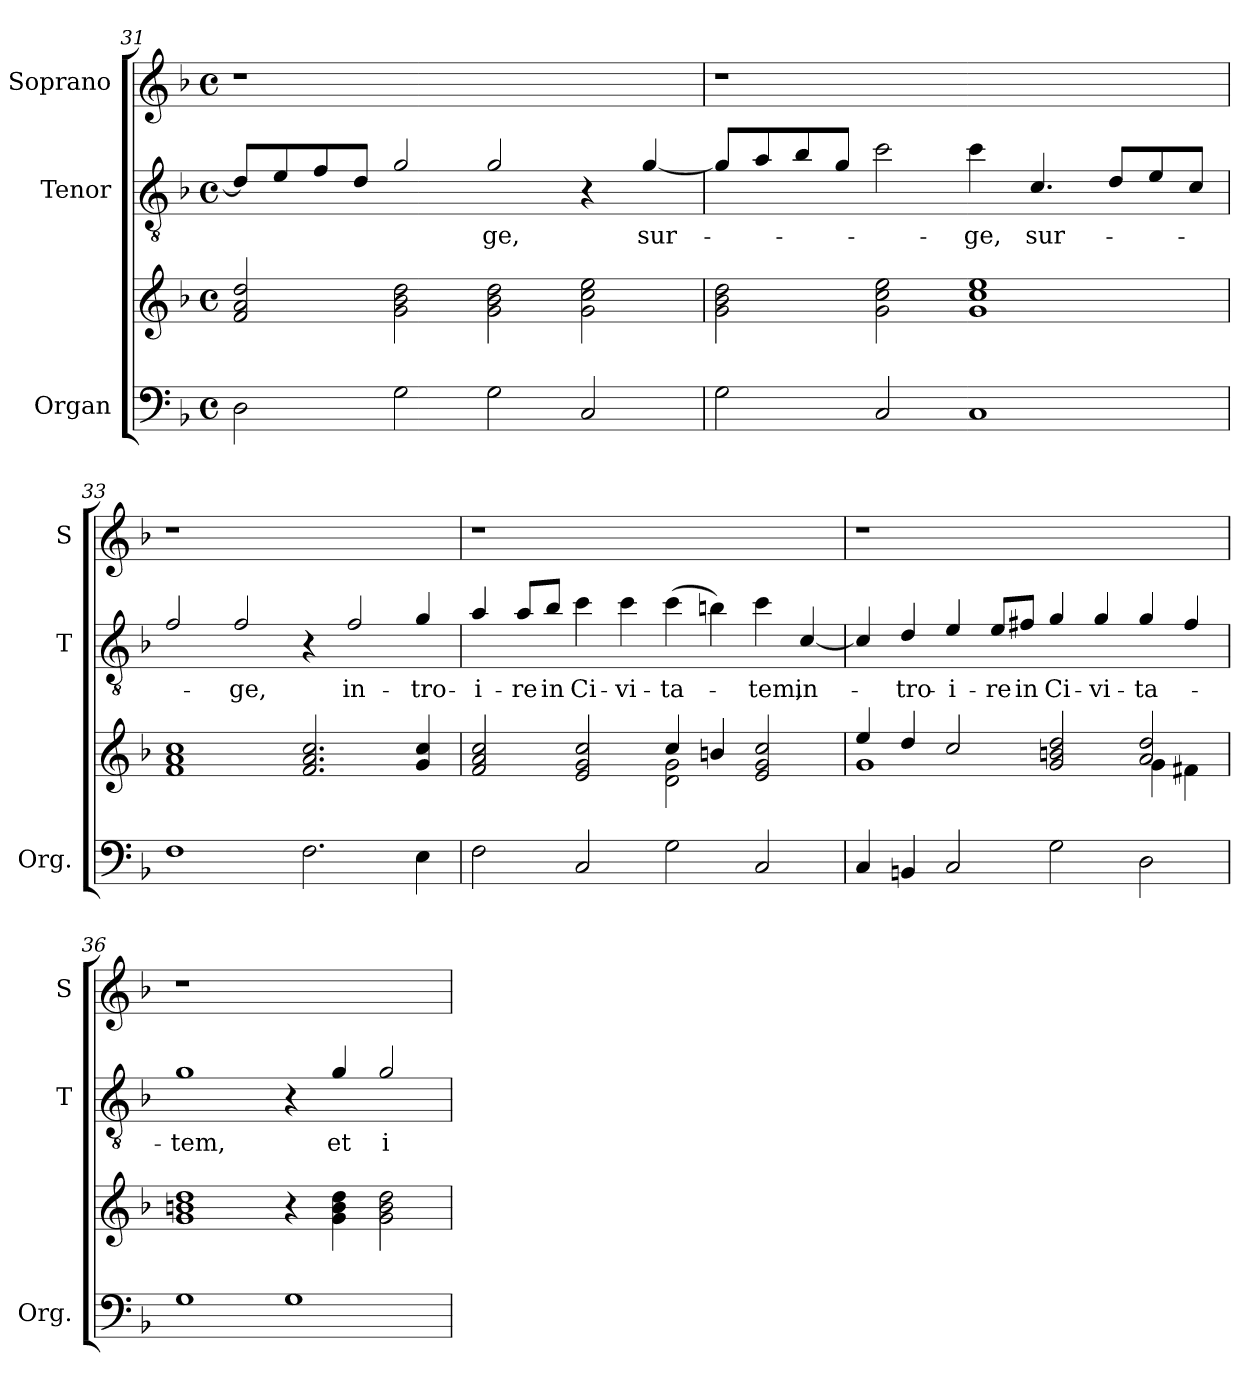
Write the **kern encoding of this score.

**kern	**kern	**kern	**text	**kern
*part3	*part3	*part2	*part2	*part1
*staff4	*staff3	*staff2	*staff2	*staff1
*I"Organ	*	*I"Tenor	*	*I"Soprano
*I'Org.	*	*I'T	*	*I'S
*clefF4	*clefG2	*clefGv2	*	*clefG2
*	*	*ITrd7c12	*	*ITrd7c12
*k[b-]	*k[b-]	*k[b-]	*	*k[b-]
*F:	*F:	*F:	*	*F:
*M4/4	*M4/4	*M4/4	*	*M4/4
*met(c)	*met(c)	*met(c)	*	*met(c)
=31	=31	=31	=31	=31
2D\	2f!/ 2a!/ 2dd!/	8D/L]	.	1r
.	.	8E/	.	.
.	.	8F/	.	.
.	.	8D/J	.	.
2G\	2g!\ 2b-!\ 2dd!\	2G/	.	.
!	!	!	!LO:LY:b	!
2G\	2g!\ 2b-!\ 2dd!\	2G/	-ge,	1ryy
2C/	2g!\ 2cc!\ 2ee!\	4r	.	.
!	!	!	!LO:LY:b	!
.	.	[4G/	sur-	.
=32	=32	=32	=32	=32
2G\	2g!\ 2b-!\ 2dd!\	8G/L]	.	1r
.	.	8A/	.	.
.	.	8B-/	.	.
.	.	8G/J	.	.
2C/	2g!\ 2cc!\ 2ee!\	2c\	.	.
!	!	!	!LO:LY:b	!
1C	1g! 1cc! 1ee!	4c\	-ge,	1ryy
!	!	!	!LO:LY:b	!
.	.	4.C/	sur-	.
.	.	8D/L	.	.
.	.	8E/	.	.
.	.	8C/J	.	.
=33	=33	=33	=33	=33
1F	1f! 1a! 1cc!	2F/	.	1r
!	!	!	!LO:LY:b	!
.	.	2F/	-ge,	.
2.F\	2.f!/ 2.a!/ 2.cc!/	4r	.	1ryy
!	!	!	!LO:LY:b	!
.	.	2F/	in-	.
!	!	!	!LO:LY:b	!
4E\	4g!/ 4cc!/	4G/	-tro-	.
!!LO:LB:g=z
=34	=34	=34	=34	=34
*	*^	*	*	*
!	!	!	!	!LO:LY:b	!
2F\	2f!/ 2a!/ 2cc!/	1ryy	4A/	-i-	1r
!	!	!	!	!LO:LY:b	!
.	.	.	8A/L	-re	.
!	!	!	!	!LO:LY:b	!
.	.	.	8B-/J	in	.
!	!	!	!	!LO:LY:b	!
2C/	2e!/ 2g!/ 2cc!/	.	4c\	Ci-	.
!	!	!	!	!LO:LY:b	!
.	.	.	4c\	-vi-	.
!	!	!	!	!LO:LY:b	!
2G\	4cc!/	2d!\ 2g!\	(>4c\	-ta-	1ryy
.	4bn!/	.	4Bn\)	.	.
!	!	!	!	!LO:LY:b	!
2C/	2e!/ 2g!/ 2cc!/	2ryy	4c\	-tem,	.
!	!	!	!	!LO:LY:b	!
.	.	.	[4C/	in-	.
=35	=35	=35	=35	=35	=35
4C/	4ee!/	1g!	4C/]	.	1r
!	!	!	!	!LO:LY:b	!
4BBn/	4dd!/	.	4D/	-tro-	.
!	!	!	!	!LO:LY:b	!
2C/	2cc!/	.	4E/	-i-	.
!	!	!	!	!LO:LY:b	!
.	.	.	8E/L	-re	.
!	!	!	!	!LO:LY:b	!
.	.	.	8F#X/J	in	.
!	!	!	!	!LO:LY:b	!
2G\	2g!/ 2bn!/ 2dd!/	2ryy	4G/	Ci-	1ryy
!	!	!	!	!LO:LY:b	!
.	.	.	4G/	-vi-	.
!	!	!	!	!LO:LY:b	!
2D\	2a!/ 2dd!/	4g!\	4G/	-ta-	.
.	.	4f#X!\	4F#/	.	.
*	*v	*v	*	*	*
=36	=36	=36	=36	=36
*	*^	*	*	*
!	!	!	!	!LO:LY:b	!
*	*v	*v	*	*	*
1G	1g! 1bn! 1dd!	1G	-tem,	1r
1G	4r	4r	.	1ryy
!	!	!	!LO:LY:b	!
.	4g!\ 4b!\ 4dd!\	4G/	et	.
!	!	!	!LO:LY:b	!
.	2g!\ 2b!\ 2dd!\	2G/	i-	.
=	=	=	=	=
*-	*-	*-	*-	*-
